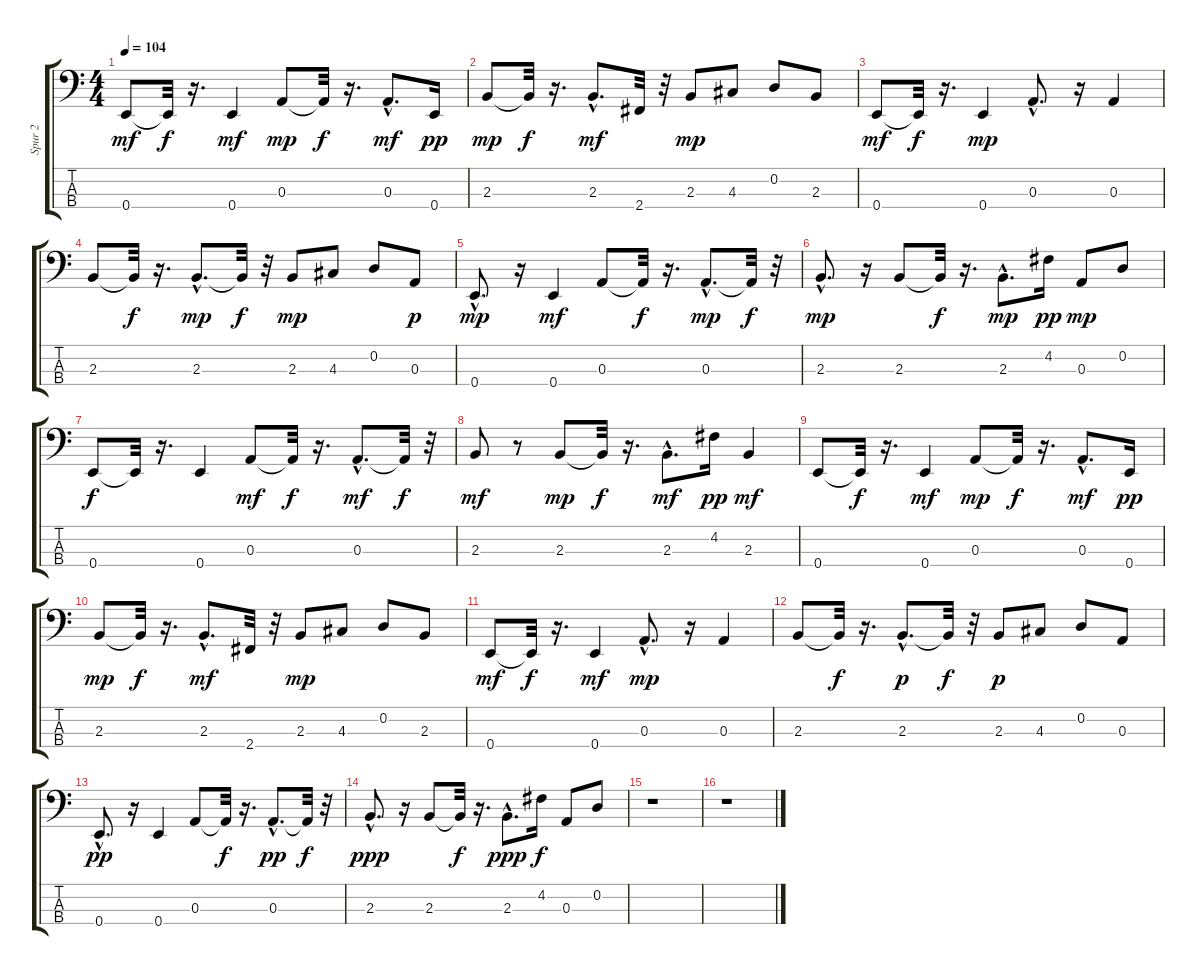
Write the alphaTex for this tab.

\track ("Spur 2" "Spur 2") {instrument acousticbass}
\staff {score tabs}
\tuning (G2 D2 A1 E1) {hide}
\ts (4 4)
\tempo 104
\clef f4
\ks c
0.4.8{dy mf} 0.4{t}.32{dy f} r.16{d} 0.4.4{dy mf} 0.3.8{dy mp} 0.3{t}.32{dy f} r.16{d} 0.3{hac}.8{d dy mf} 0.4.16{dy pp} |
2.3.8{dy mp} 2.3{t}.32{dy f} r.16{d} 2.3{hac}.8{d dy mf} 2.4.32 r.32 2.3.8{dy mp} 4.3.8 0.2.8 2.3.8 |
0.4.8{dy mf} 0.4{t}.32{dy f} r.16{d} 0.4.4{dy mp} 0.3{hac}.8{d} r.16 0.3.4 |
2.3.8 2.3{t}.32{dy f} r.16{d} 2.3{hac}.8{d dy mp} 2.3{t}.32{dy f} r.32 2.3.8{dy mp} 4.3.8 0.2.8 0.3.8{dy p} |
0.4{hac}.8{d dy mp} r.16 0.4.4{dy mf} 0.3.8 0.3{t}.32{dy f} r.16{d} 0.3{hac}.8{d dy mp} 0.3{t}.32{dy f} r.32 |
2.3{hac}.8{d dy mp} r.16 2.3.8 2.3{t}.32{dy f} r.16{d} 2.3{hac}.8{d dy mp} 4.2.16{dy pp} 0.3.8{dy mp} 0.2.8 |
0.4.8{dy f} 0.4{t}.32 r.16{d} 0.4.4 0.3.8{dy mf} 0.3{t}.32{dy f} r.16{d} 0.3{hac}.8{d dy mf} 0.3{t}.32{dy f} r.32 |
2.3.8{dy mf} r.8 2.3.8{dy mp} 2.3{t}.32{dy f} r.16{d} 2.3{hac}.8{d dy mf} 4.2.16{dy pp} 2.3.4{dy mf} |
0.4.8 0.4{t}.32{dy f} r.16{d} 0.4.4{dy mf} 0.3.8{dy mp} 0.3{t}.32{dy f} r.16{d} 0.3{hac}.8{d dy mf} 0.4.16{dy pp} |
2.3.8{dy mp} 2.3{t}.32{dy f} r.16{d} 2.3{hac}.8{d dy mf} 2.4.32 r.32 2.3.8{dy mp} 4.3.8 0.2.8 2.3.8 |
0.4.8{dy mf} 0.4{t}.32{dy f} r.16{d} 0.4.4{dy mf} 0.3{hac}.8{d dy mp} r.16 0.3.4 |
2.3.8 2.3{t}.32{dy f} r.16{d} 2.3{hac}.8{d dy p} 2.3{t}.32{dy f} r.32 2.3.8{dy p} 4.3.8 0.2.8 0.3.8 |
0.4{hac}.8{d dy pp} r.16 0.4.4 0.3.8 0.3{t}.32{dy f} r.16{d} 0.3{hac}.8{d dy pp} 0.3{t}.32{dy f} r.32 |
2.3{hac}.8{d dy ppp} r.16 2.3.8 2.3{t}.32{dy f} r.16{d} 2.3{hac}.8{d dy ppp} 4.2.16{dy f} 0.3.8 0.2.8 |
r.1 |
r.1
